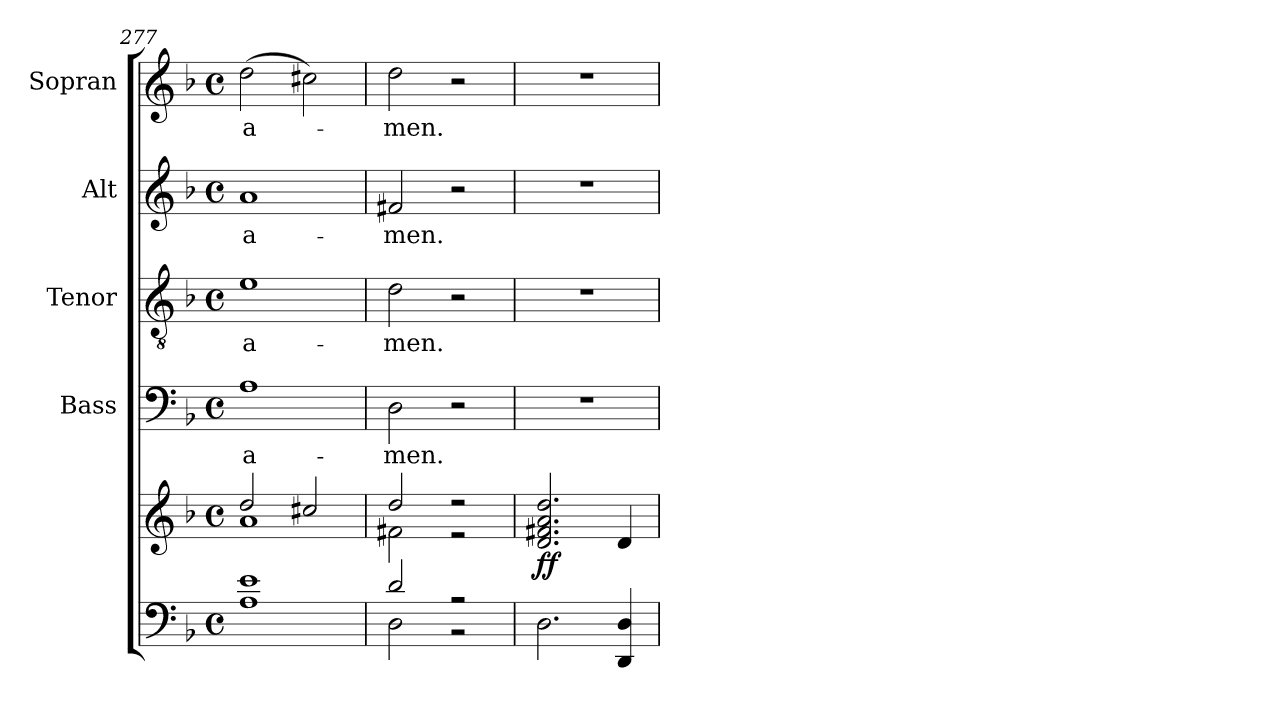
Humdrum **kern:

**kern	**kern	**dynam	**kern	**text	**kern	**text	**kern	**text	**kern	**text
*part5	*part5	*part5	*part4	*part4	*part3	*part3	*part2	*part2	*part1	*part1
*staff6	*staff5	*staff5/6	*staff4	*staff4	*staff3	*staff3	*staff2	*staff2	*staff1	*staff1
*	*	*	*I"Bass	*	*I"Tenor	*	*I"Alt	*	*I"Sopran	*
*	*	*	*I'B.	*	*I'T.	*	*I'A.	*	*I'S.	*
*clefF4	*clefG2	*	*clefF4	*	*clefGv2	*	*clefG2	*	*clefG2	*
*k[b-]	*k[b-]	*	*k[b-]	*	*k[b-]	*	*k[b-]	*	*k[b-]	*
*F:	*F:	*	*F:	*	*F:	*	*F:	*	*F:	*
*M4/4	*M4/4	*	*M4/4	*	*M4/4	*	*M4/4	*	*M4/4	*
*met(c)	*met(c)	*	*met(c)	*	*met(c)	*	*met(c)	*	*met(c)	*
=277	=277	=277	=277	=277	=277	=277	=277	=277	=277	=277
*^	*^	*	*	*	*	*	*	*	*	*
!	!	!	!	!	!	!LO:LY:b	!	!LO:LY:b	!	!LO:LY:b	!	!LO:LY:b
1e	1A	2dd/	1a	.	1A	a-	1e	a-	1a	a-	(>2dd\	a-
.	.	2cc#X/	.	.	.	.	.	.	.	.	2cc#X\)	.
=278	=278	=278	=278	=278	=278	=278	=278	=278	=278	=278	=278	=278
!	!	!	!	!	!	!LO:LY:b	!	!LO:LY:b	!	!LO:LY:b	!	!LO:LY:b
2d/	2D\	2dd/	2f#X\	.	2D\	-men.	2d\	-men.	2f#X/	-men.	2dd\	-men.
2r	2r	2r	2r	.	2r	.	2r	.	2r	.	2r	.
=279	=279	=279	=279	=279	=279	=279	=279	=279	=279	=279	=279	=279
!	!	!	!	!LO:DY:b	!	!	!	!	!	!	!	!
*v	*v	*	*	*	*	*	*	*	*	*	*	*
*	*v	*v	*	*	*	*	*	*	*	*	*
2.D\	2.d/ 2.f#X/ 2.a/ 2.dd/	ff	1r	.	1r	.	1r	.	1r	.
4DD/ 4D/	4d/	.	.	.	.	.	.	.	.	.
=	=	=	=	=	=	=	=	=	=	=
*-	*-	*-	*-	*-	*-	*-	*-	*-	*-	*-
